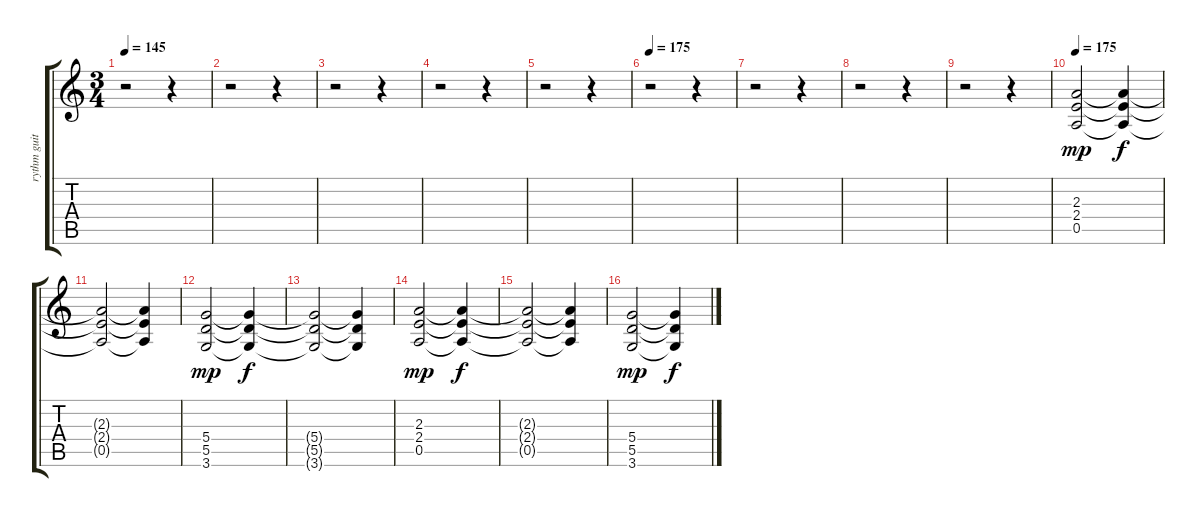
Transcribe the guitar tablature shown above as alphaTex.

\track ("rythm guitar" "rythm guit") {instrument distortionguitar}
\staff {score tabs}
\tuning (E4 B3 G3 D3 A2 E2) {hide}
\ts (3 4)
\tempo 145
\clef g2
\ks c
r.2{dy f} r.4 |
r.2 r.4 |
r.2 r.4 |
r.2 r.4 |
r.2 r.4 |
\tempo 175
r.2 r.4 |
r.2 r.4 |
r.2 r.4 |
r.2 r.4 |
\tempo 175
(2.3 2.4 0.5).2{dy mp volume 12 instrument distortionguitar} (2.3{t} 2.4{t} 0.5{t}).4{dy f} |
(2.3{t} 2.4{t} 0.5{t}).2 (2.3{t} 2.4{t} 0.5{t}).4 |
(5.4 5.5 3.6).2{dy mp} (5.4{t} 5.5{t} 3.6{t}).4{dy f} |
(5.4{t} 5.5{t} 3.6{t}).2 (5.4{t} 5.5{t} 3.6{t}).4 |
(2.3 2.4 0.5).2{dy mp} (2.3{t} 2.4{t} 0.5{t}).4{dy f} |
(2.3{t} 2.4{t} 0.5{t}).2 (2.3{t} 2.4{t} 0.5{t}).4 |
(5.4 5.5 3.6).2{dy mp} (5.4{t} 5.5{t} 3.6{t}).4{dy f}
